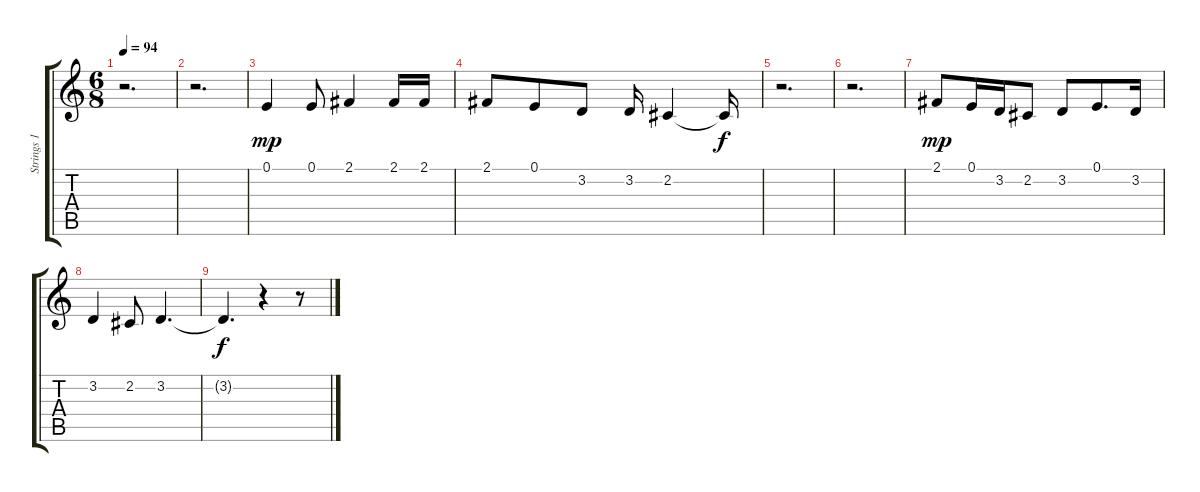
\track ("Strings 1" "Strings 1") {instrument stringensemble1}
\staff {score tabs}
\tuning (E4 B3 G3 D3 A2 E2) {hide}
\ts (6 8)
\tempo 94
\clef g2
\ks c
r.2{d dy mp} |
r.2{d} |
0.1.4 0.1.8 2.1.4 2.1.16 2.1.16 |
2.1.8 0.1.8 3.2.8 3.2.16 2.2.4 2.2{t}.16{dy f} |
r.2{d} |
r.2{d} |
2.1.8{dy mp} 0.1.16 3.2.16 2.2.8 3.2.8 0.1.8{d} 3.2.16 |
3.2.4 2.2.8 3.2.4{d} |
3.2{t}.4{d dy f} r.4 r.8
